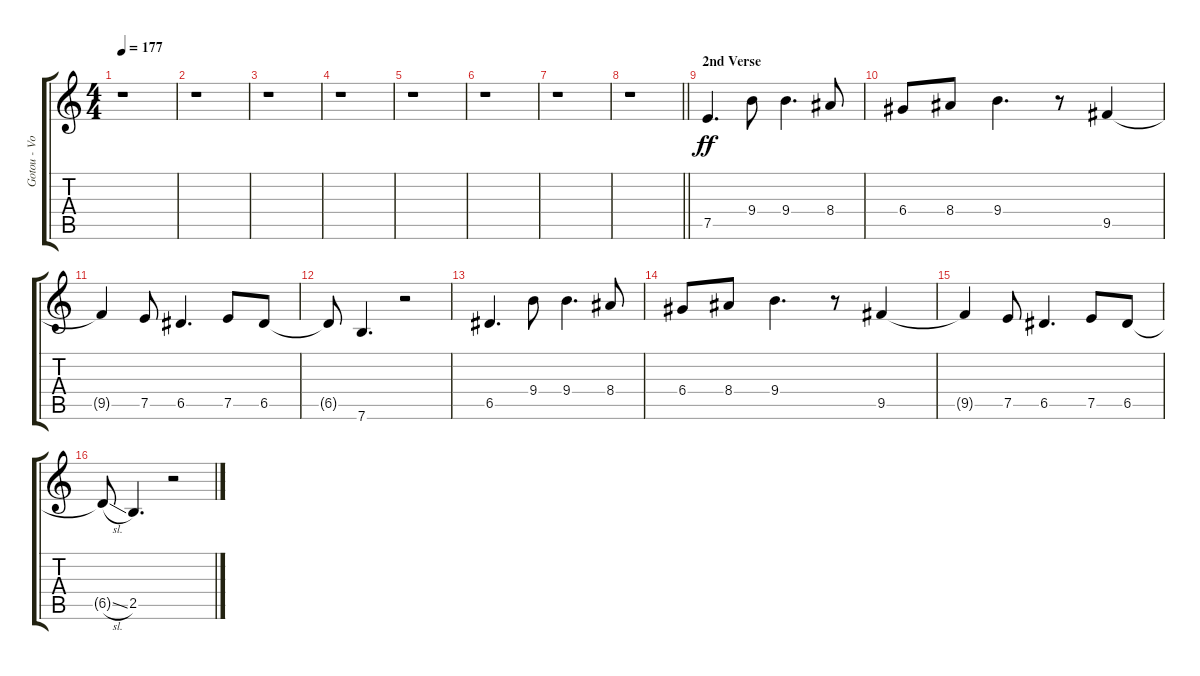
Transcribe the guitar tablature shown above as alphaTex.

\track ("Gotou - Vocals" "Gotou - Vo") {instrument contrabass}
\staff {score tabs}
\tuning (E4 B3 G3 D3 A2 E2) {hide}
\ts (4 4)
\tempo 177
\clef g2
\ks c
r.1{dy ff} |
r.1 |
r.1 |
r.1 |
r.1 |
r.1 |
r.1 |
\barLineRight lightlight
r.1 |
\section ("" "2nd Verse")
7.5.4{d} 9.4.8 9.4.4{d} 8.4.8 |
6.4.8 8.4.8 9.4.4{d} r.8 9.5.4 |
9.5{t}.4 7.5.8 6.5.4{d} 7.5.8 6.5.8 |
6.5{t}.8 7.6.4{d} r.2 |
6.5.4{d} 9.4.8 9.4.4{d} 8.4.8 |
6.4.8 8.4.8 9.4.4{d} r.8 9.5.4 |
9.5{t}.4 7.5.8 6.5.4{d} 7.5.8 6.5.8 |
6.5{sl t}.8 2.5.4{d} r.2
